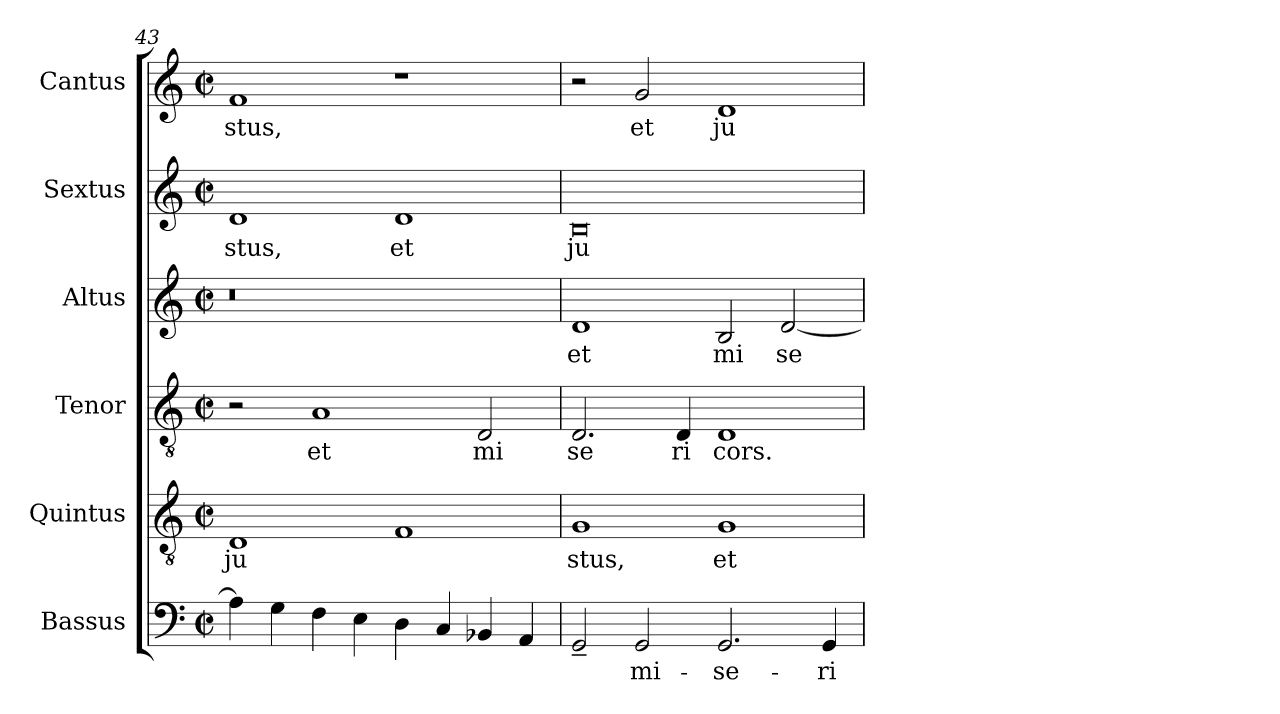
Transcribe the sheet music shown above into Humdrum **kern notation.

**kern	**text	**kern	**text	**kern	**text	**kern	**text	**kern	**text	**kern	**text
*part6	*part6	*part5	*part5	*part4	*part4	*part3	*part3	*part2	*part2	*part1	*part1
*staff6	*staff6	*staff5	*staff5	*staff4	*staff4	*staff3	*staff3	*staff2	*staff2	*staff1	*staff1
*I"Bassus	*	*I"Quintus	*	*I"Tenor	*	*I"Altus	*	*I"Sextus	*	*I"Cantus	*
*clefF4	*	*clefGv2	*	*clefGv2	*	*clefG2	*	*clefG2	*	*clefG2	*
*k[]	*	*k[]	*	*k[]	*	*k[]	*	*k[]	*	*k[]	*
*C:	*	*C:	*	*C:	*	*C:	*	*C:	*	*C:	*
*M2/2	*	*M2/2	*	*M2/2	*	*M2/2	*	*M2/2	*	*M2/2	*
*met(c|)	*	*met(c|)	*	*met(c|)	*	*met(c|)	*	*met(c|)	*	*met(c|)	*
=43	=43	=43	=43	=43	=43	=43	=43	=43	=43	=43	=43
!	!LO:LY:b	!	!LO:LY:b:cj	!	!	!	!	!	!LO:LY:b:cj	!	!LO:LY:b:cj
4A\]	.	1D	ju	2r	.	0r	.	1d	stus,	1f	-stus,
!	!LO:LY:b	!	!	!	!	!	!	!	!	!	!
4G\	.	.	.	.	.	.	.	.	.	.	.
!	!LO:LY:b	!	!	!	!LO:LY:b:cj	!	!	!	!	!	!
4F\	.	.	.	1A	et	.	.	.	.	.	.
!	!LO:LY:b	!	!	!	!	!	!	!	!	!	!
4E\	.	.	.	.	.	.	.	.	.	.	.
!	!LO:LY:b	!	!LO:LY:b:cj	!	!	!	!	!	!LO:LY:b:cj	!	!
4D\	.	1F	.	.	.	.	.	1d	et	1r	.
!	!LO:LY:b	!	!	!	!	!	!	!	!	!	!
4C/	.	.	.	.	.	.	.	.	.	.	.
!	!LO:LY:b	!	!	!	!LO:LY:b:cj	!	!	!	!	!	!
4BB-X/	.	.	.	2D/	mi	.	.	.	.	.	.
!	!LO:LY:b	!	!	!	!	!	!	!	!	!	!
4AA/	.	.	.	.	.	.	.	.	.	.	.
!!LO:PB:g=z
=44	=44	=44	=44	=44	=44	=44	=44	=44	=44	=44	=44
!	!LO:LY:b	!	!LO:LY:b:cj	!	!LO:LY:b:cj	!	!LO:LY:b:cj	!	!LO:LY:b:cj	!	!
2GG~</	.	1G	stus,	2.D/	se	1d	et	0B	ju-	2r	.
!	!LO:LY:b	!	!	!	!	!	!	!	!	!	!LO:LY:b:cj
2GG/	mi-	.	.	.	.	.	.	.	.	2g/	et
!	!	!	!	!	!LO:LY:b:cj	!	!	!	!	!	!
.	.	.	.	4D/	ri	.	.	.	.	.	.
!	!LO:LY:b	!	!LO:LY:b:cj	!	!LO:LY:b:cj	!	!LO:LY:b:cj	!	!	!	!LO:LY:b:cj
2.GG/	-se-	1G	et	1D	cors.	2B/	mi	.	.	1d	ju-
!	!	!	!	!	!	!	!LO:LY:b:cj	!	!	!	!
.	.	.	.	.	.	[<2d/	se	.	.	.	.
!	!LO:LY:b	!	!	!	!	!	!	!	!	!	!
4GG/	-ri-	.	.	.	.	.	.	.	.	.	.
=	=	=	=	=	=	=	=	=	=	=	=
*-	*-	*-	*-	*-	*-	*-	*-	*-	*-	*-	*-
